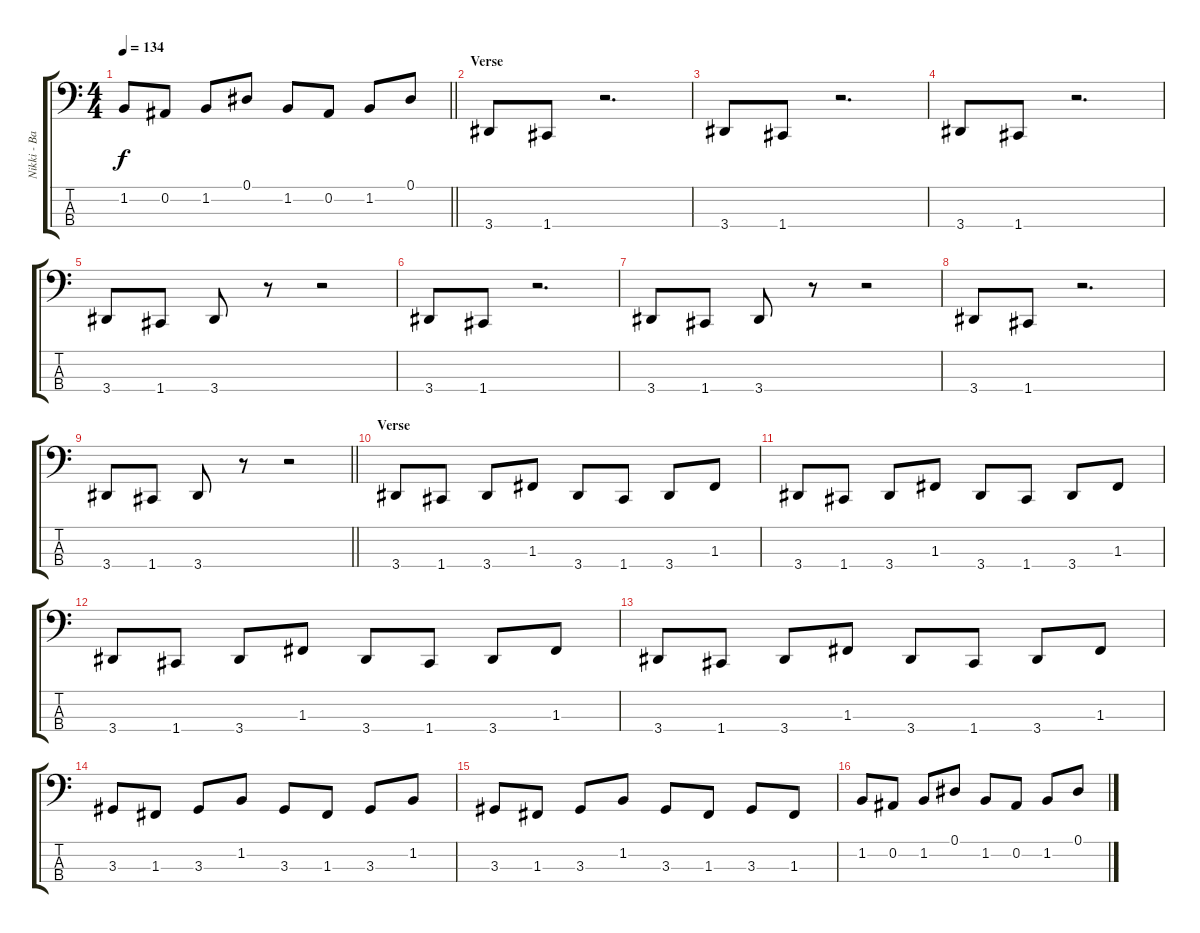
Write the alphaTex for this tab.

\track ("Nikki - Bass (2 Octaves down)" "Nikki - Ba") {instrument electricbassfinger}
\staff {score tabs}
\tuning (Eb2 Bb1 F1 C1) {hide}
\ts (4 4)
\tempo 134
\clef f4
\barLineRight lightlight
\ks c
1.2.8{dy f} 0.2.8 1.2.8 0.1.8 1.2.8 0.2.8 1.2.8 0.1.8 |
\section ("" "Verse")
3.4.8 1.4.8 r.2{d} |
3.4.8 1.4.8 r.2{d} |
3.4.8 1.4.8 r.2{d} |
3.4.8 1.4.8 3.4.8 r.8 r.2 |
3.4.8 1.4.8 r.2{d} |
3.4.8 1.4.8 3.4.8 r.8 r.2 |
3.4.8 1.4.8 r.2{d} |
\barLineRight lightlight
3.4.8 1.4.8 3.4.8 r.8 r.2 |
\section ("" "Verse")
3.4.8 1.4.8 3.4.8 1.3.8 3.4.8 1.4.8 3.4.8 1.3.8 |
3.4.8 1.4.8 3.4.8 1.3.8 3.4.8 1.4.8 3.4.8 1.3.8 |
3.4.8 1.4.8 3.4.8 1.3.8 3.4.8 1.4.8 3.4.8 1.3.8 |
3.4.8 1.4.8 3.4.8 1.3.8 3.4.8 1.4.8 3.4.8 1.3.8 |
3.3.8 1.3.8 3.3.8 1.2.8 3.3.8 1.3.8 3.3.8 1.2.8 |
3.3.8 1.3.8 3.3.8 1.2.8 3.3.8 1.3.8 3.3.8 1.3.8 |
1.2.8 0.2.8 1.2.8 0.1.8 1.2.8 0.2.8 1.2.8 0.1.8
